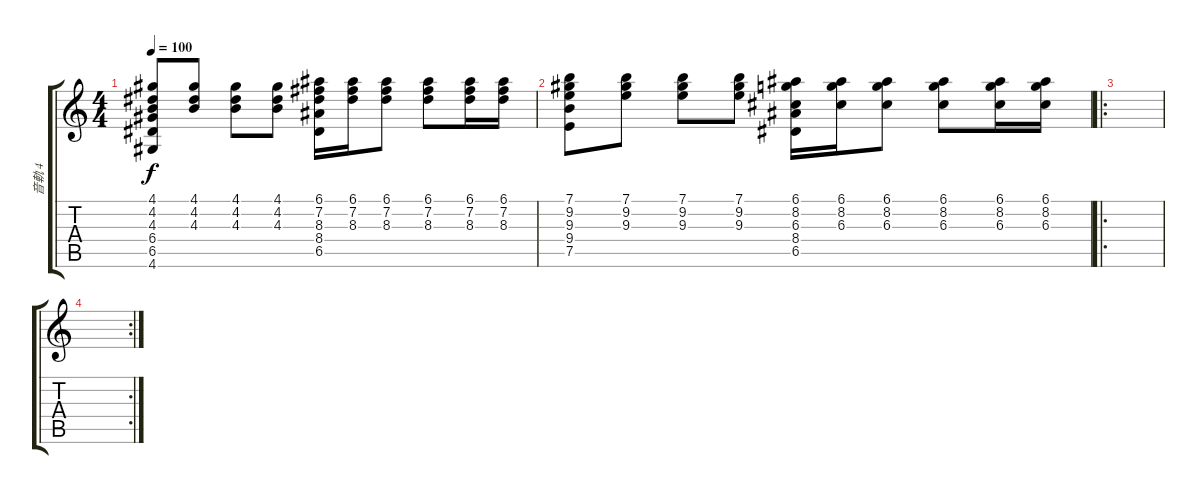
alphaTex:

\track ("音軌 4" "音軌 4") {instrument overdrivenguitar}
\staff {score tabs}
\tuning (E4 B3 G3 D3 A2 E2) {hide}
\ts (4 4)
\tempo 100
\clef g2
\ks c
(4.1 4.2 4.3 6.4 6.5 4.6).8{dy f} (4.1 4.2 4.3).8 (4.1 4.2 4.3).8 (4.1 4.2 4.3).8 (6.1 7.2 8.3 8.4 6.5).16 (6.1 7.2 8.3).16 (6.1 7.2 8.3).8 (6.1 7.2 8.3).8 (6.1 7.2 8.3).16 (6.1 7.2 8.3).16 |
(7.1 9.2 9.3 9.4 7.5).8 (7.1 9.2 9.3).8 (7.1 9.2 9.3).8 (7.1 9.2 9.3).8 (6.1 8.2 6.3 8.4 6.5).16 (6.1 8.2 6.3).16 (6.1 8.2 6.3).8 (6.1 8.2 6.3).8 (6.1 8.2 6.3).16 (6.1 8.2 6.3).16 |
\ro
|
\rc 2
